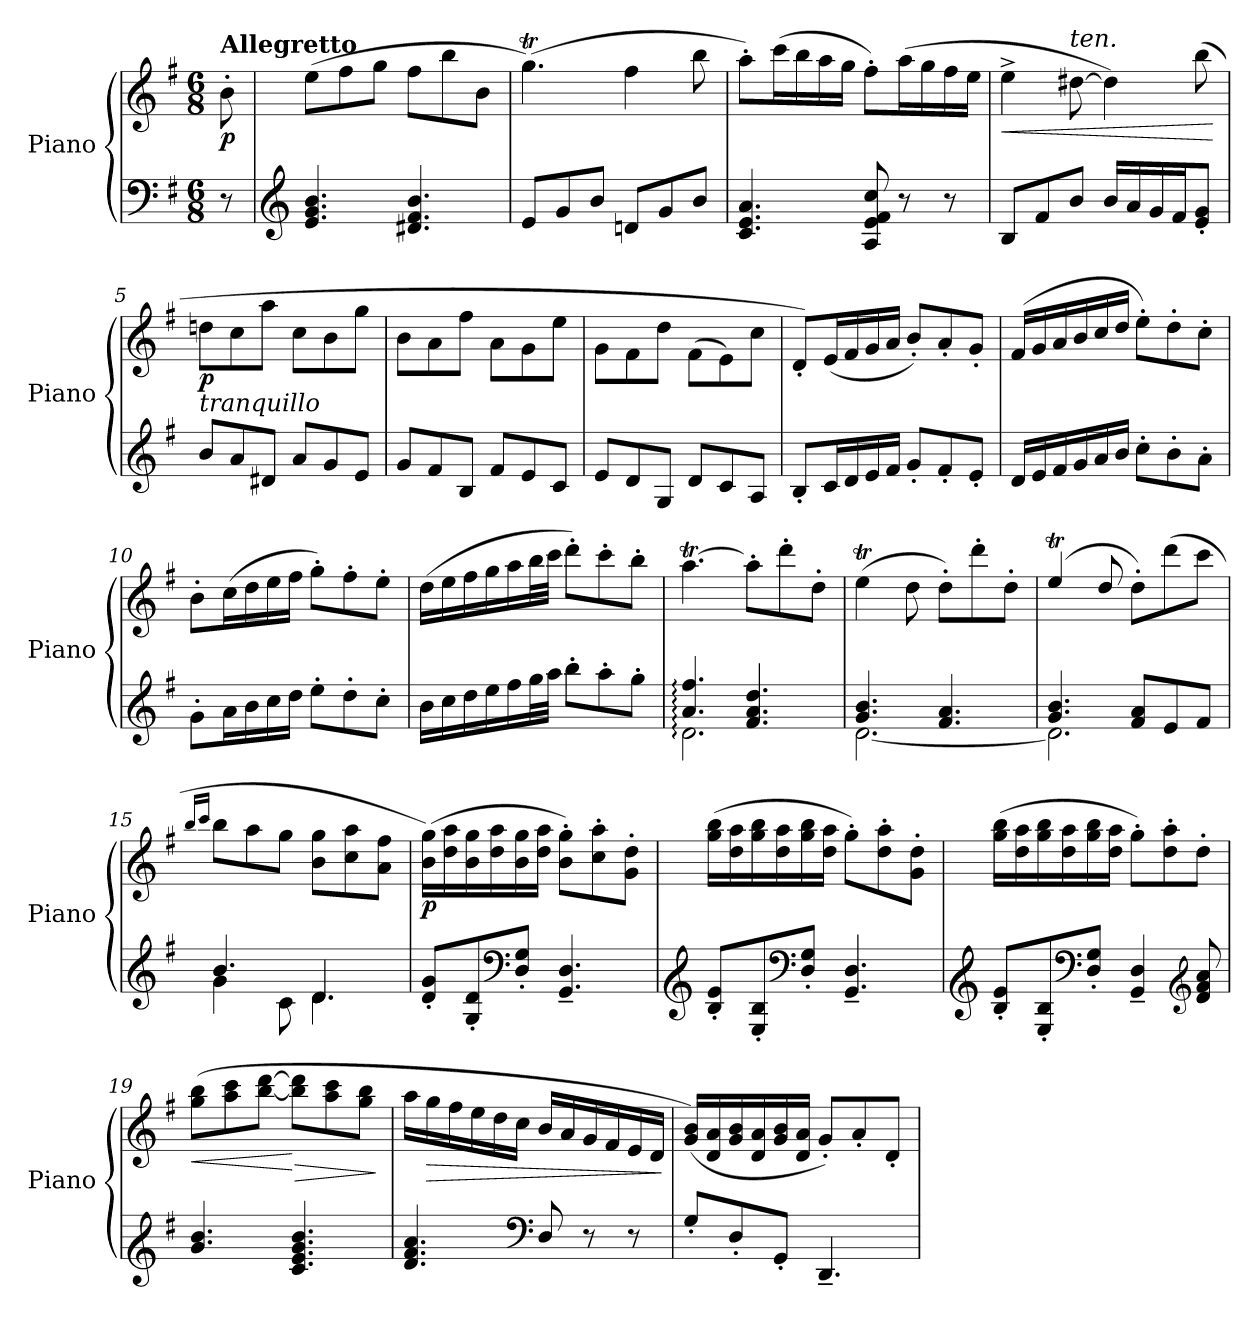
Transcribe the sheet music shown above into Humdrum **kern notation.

**kern	**kern	**dynam
*part1	*part1	*part1
*staff2	*staff1	*staff1/2
*I"Piano	*	*
*I'Piano	*	*
*clefF4	*clefG2	*
*k[f#]	*k[f#]	*
*M6/8	*M6/8	*
=	=	=
!	!LO:TX:a:B:t=Allegretto	!
!	!	!LO:DY:b
8r	8b'\	p
=1	=1	=1
*clefG2	*	*
4.e/ 4.g/ 4.b/	(8ee\L	.
.	8ff#\	.
.	8gg\J	.
4.d#X/ 4.f#/ 4.b/	8ff#\L	.
.	8bb\	.
.	8b\J	.
=2	=2	=2
8e/L	(4.ggT\)	.
8g/	.	.
8b/J	.	.
8dn/L	4ff#\	.
8g/	.	.
8b/J	8bb\	.
=3	=3	=3
4.c/ 4.e/ 4.a/	8aa'\L)	.
.	(16ccc\L	.
.	16bb\	.
.	16aa\	.
.	16gg\JJ	.
8A/ 8e/ 8f#/ 8cc/	8ff#'\L)	.
8r	(16aa\L	.
.	16gg\	.
8r	16ff#\	.
.	16ee\JJ	.
!!LO:LB:g=z
=4	=4	=4
!	!	!LO:HP:b
8B/L	4ee^\	<
8f#/	.	.
!	!LO:TX:a:i:t=ten.	!
8b/J	[>8dd#X\	.
16b/LL	4dd#\])	.
16a/	.	.
16g/	.	.
16f#/J	.	.
8e/' 8g/'J	(8bb\	.
.	.	[
=5	=5	=5
!	!LO:TX:b:i:t=tranquillo	!
!	!	!LO:DY:b
8b/L	8ddn\L	p
8a/	8cc\	.
8d#X/J	8aa\J	.
8a/L	8cc\L	.
8g/	8b\	.
8e/J	8gg\J	.
=6	=6	=6
8g/L	8b\L	.
8f#/	8a\	.
8B/J	8ff#\J	.
8f#/L	8a\L	.
8e/	8g\	.
8c/J	8ee\J	.
!!LO:LB:g=z
=7	=7	=7
8e/L	8g\L	.
8d/	8f#\	.
8G/J	8dd\J	.
8d/L	(8f#\L	.
8c/	8e\)	.
8A/J	8cc\J	.
=8	=8	=8
8B'/L	8d'/L)	.
16c/L	(16e/L	.
16d/	16f#/	.
16e/	16g/	.
16f#/JJ	16a/JJ	.
8g'/L	8b'/L)	.
8f#'/	8a'/	.
8e'/J	8g'/J	.
=9	=9	=9
16d/LL	(16f#/LL	.
16e/	16g/	.
16f#/	16a/	.
16g/	16b/	.
16a/	16cc/	.
16b/JJ	16dd/JJ	.
8cc'\L	8ee'\L)	.
8b'\	8dd'\	.
8a'\J	8cc'\J	.
!!LO:LB:g=z
=10	=10	=10
8g'\L	8b'\L	.
16a\L	(16cc\L	.
16b\	16dd\	.
16cc\	16ee\	.
16dd\JJ	16ff#\JJ	.
8ee'\L	8gg'\L)	.
8dd'\	8ff#'\	.
8cc'\J	8ee'\J	.
=11	=11	=11
16b\LL	(16dd\LL	.
16cc\	16ee\	.
16dd\	16ff#\	.
16ee\	16gg\	.
16ff#\	16aa\	.
32gg\L	32bb\L	.
32aa\JJJ	32ccc\JJJ	.
8bb'\L	8ddd'\L)	.
8aa'\	8ccc'\	.
8gg'\J	8bb'\J	.
=12	=12	=12
*^	*	*
4.a/: 4.ff#/:	2.d:\	[>4.aaT\	.
4.f#/ 4.a/ 4.dd/	.	8aa'\L]	.
.	.	8ddd'\	.
.	.	8dd'\J	.
!!LO:LB:g=z
=13	=13	=13	=13
4.g/ 4.b/	[2.d\	(4eeT\	.
.	.	8ddTTT\	.
4.f#/ 4.a/	.	8dd'\L)	.
.	.	8ddd'\	.
.	.	8dd'\J	.
=14	=14	=14	=14
4.g/ 4.b/	2.d\]	(4eeT/	.
.	.	8ddTTT/	.
8f#/ 8a/L	.	8dd'\L)	.
8e/	.	(8ddd\	.
8f#/J	.	8ccc\J	.
=15	=15	=15	=15
.	.	16qbb/LL	.
.	.	16qccc/JJ	.
4.b/	4g\	8bb\L	.
.	.	8aa\	.
.	8c\	8gg\J	.
4.d/	4.d\	8b\ 8gg\L	.
.	.	8cc\ 8aa\	.
.	.	8a\ 8ff#\J	.
*v	*v	*	*
=16	=16	=16
!	!	!LO:DY:b
8d/' 8g/'L	(16b\ 16gg\LL)	p
.	16dd\ 16aa\	.
8G/' 8d/'	16b\ 16gg\	.
.	16dd\ 16aa\	.
*clefF4	*	*
8D/' 8G/'J	16b\ 16gg\	.
.	16dd\ 16aa\JJ	.
4.GG/~< 4.D/~<	8b\' 8gg\'L)	.
.	8cc\' 8aa\'	.
.	8g\' 8dd\'J	.
!!LO:LB:g=z
=17	=17	=17
*clefG1	*	*
8d/' 8g/'L	(16gg\ 16bb\LL	.
.	16dd\ 16aa\	.
8G/' 8d/'	16gg\ 16bb\	.
.	16dd\ 16aa\	.
*clefF4	*	*
8D/' 8G/'J	16gg\ 16bb\	.
.	16dd\ 16aa\JJ	.
4.GG/~< 4.D/~<	8gg'\L)	.
.	8dd\' 8aa\'	.
.	8g\' 8dd\'J	.
=18	=18	=18
*clefG1	*	*
8d/' 8g/'L	(16gg\ 16bb\LL	.
.	16dd\ 16aa\	.
8G/' 8d/'	16gg\ 16bb\	.
.	16dd\ 16aa\	.
*clefF4	*	*
8D/' 8G/'J	16gg\ 16bb\	.
.	16dd\ 16aa\JJ	.
4GG/~< 4D/~<	8gg'\L)	.
.	8dd\' 8aa\'	.
*clefG1	*	*
8f#/ 8a/ 8cc/	8dd'\J	.
=19	=19	=19
!	!	!LO:HP:b
4.b/ 4.dd/	(8gg\ 8bb\L	<
.	8aa\ 8ccc\	.
.	[8bb\ [8ddd\J	.
!	!	!LO:HP:n=1:b
4.e/ 4.g/ 4.b/ 4.dd/	8bb\] 8ddd\]L	[ >
.	8aa\ 8ccc\	.
.	8gg\ 8bb\J	.
.	.	]
!!LO:PB:g=z
=20	=20	=20
4.f#/ 4.a/ 4.cc/	16aa\LL	.
!	!	!LO:HP:b
.	16gg\	>
.	16ff#\	.
.	16ee\	.
.	16dd\	.
.	16cc\JJ	.
*clefF4	*	*
8D/	16b/LL	.
.	16a/	.
8r	16g/	.
.	16f#/	.
8r	16e/	.
.	16d/JJ	.
.	.	]
=21	=21	=21
8G'/L	(16g/ 16b/LL)	.
.	16d/ 16a/	.
8D'/	16g/ 16b/	.
.	16d/ 16a/	.
8GG'/J	16g/ 16b/	.
.	16d/ 16a/JJ	.
4.DD~/	8g'/L)	.
.	8a'/	.
.	8d'/J	.
=	=	=
*-	*-	*-
